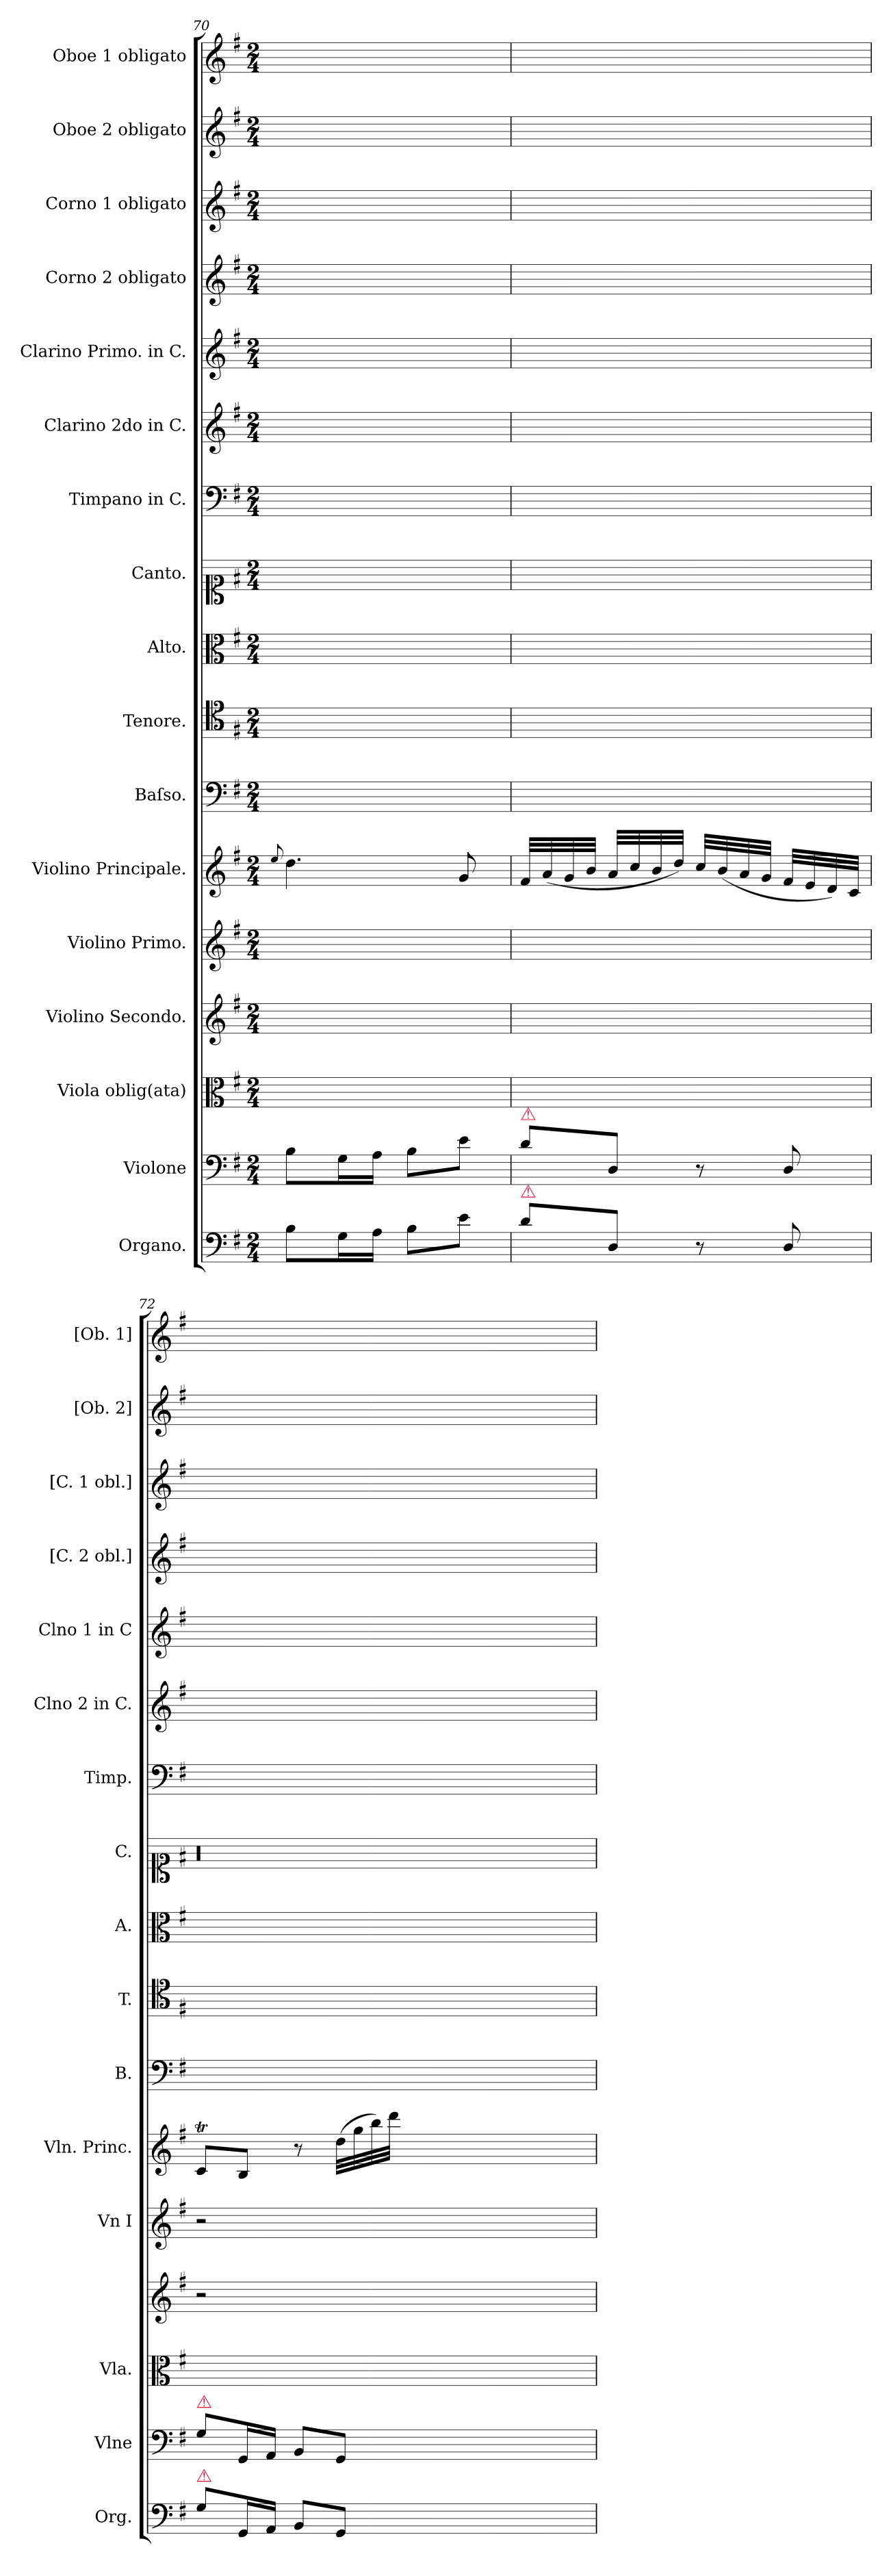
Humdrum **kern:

**kern	**kern	**kern	**kern	**kern	**kern	**kern	**kern	**kern	**kern	**kern	**kern	**kern	**kern	**kern	**kern	**kern
*part17	*part16	*part15	*part14	*part13	*part12	*part11	*part10	*part9	*part8	*part7	*part6	*part5	*part4	*part3	*part2	*part1
*staff17	*staff16	*staff15	*staff14	*staff13	*staff12	*staff11	*staff10	*staff9	*staff8	*staff7	*staff6	*staff5	*staff4	*staff3	*staff2	*staff1
*I"Organo.	*I"Violone	*I"Viola oblig(ata)	*I"Violino Secondo.	*I"Violino Primo.	*I"Violino Principale.	*I"Baſso.	*I"Tenore.	*I"Alto.	*I"Canto.	*I"Timpano in C.	*I"Clarino 2do in C.	*I"Clarino Primo. in C.	*I"Corno 2 obligato	*I"Corno 1 obligato	*I"Oboe 2 obligato	*I"Oboe 1 obligato
*I'Org.	*I'Vlne	*I'Vla.	*	*I'Vn I	*I'Vln. Princ.	*I'B.	*I'T.	*I'A.	*I'C.	*I'Timp.	*I'Clno 2 in C.	*I'Clno 1 in C	*I'[C. 2 obl.]	*I'[C. 1 obl.]	*I'[Ob. 2]	*I'[Ob. 1]
*clefF4	*clefF4	*clefC3	*clefG2	*clefG2	*clefG2	*clefF4	*clefC4	*clefC3	*clefC1	*clefF4	*clefG2	*clefG2	*clefG2	*clefG2	*clefG2	*clefG2
*k[f#]	*k[f#]	*k[f#]	*k[f#]	*k[f#]	*k[f#]	*k[f#]	*k[f#]	*k[f#]	*k[f#]	*k[f#]	*k[f#]	*k[f#]	*k[f#]	*k[f#]	*k[f#]	*k[f#]
*G:	*G:	*G:	*G:	*G:	*G:	*G:	*G:	*G:	*G:	*G:	*G:	*G:	*G:	*G:	*G:	*G:
*M2/4	*M2/4	*M2/4	*M2/4	*M2/4	*M2/4	*M2/4	*M2/4	*M2/4	*M2/4	*M2/4	*M2/4	*M2/4	*M2/4	*M2/4	*M2/4	*M2/4
=70	=70	=70	=70	=70	=70	=70	=70	=70	=70	=70	=70	=70	=70	=70	=70	=70
.	.	.	.	.	8qqee/	.	.	.	.	.	.	.	.	.	.	.
8B\L	8B\L	2ryy	2ryy	2ryy	4.dd\	2ryy	2ryy	2ryy	2ryy	2ryy	2ryy	2ryy	2ryy	2ryy	2ryy	2ryy
16G\L	16G\L	.	.	.	.	.	.	.	.	.	.	.	.	.	.	.
16A\JJ	16A\JJ	.	.	.	.	.	.	.	.	.	.	.	.	.	.	.
8B\L	8B\L	.	.	.	.	.	.	.	.	.	.	.	.	.	.	.
8e\J	8e\J	.	.	.	8g/	.	.	.	.	.	.	.	.	.	.	.
=71	=71	=71	=71	=71	=71	=71	=71	=71	=71	=71	=71	=71	=71	=71	=71	=71
!	!LO:TX:a:color=crimson:t=⚠	!	!	!	!	!	!	!	!	!	!	!	!	!	!	!
!LO:TX:a:color=crimson:t=⚠	!	!	!	!	!	!	!	!	!	!	!	!	!	!	!	!
8d\L	8d\L	2ryy	2ryy	2ryy	32f#/LLL	2ryy	2ryy	2ryy	2ryy	2ryy	2ryy	2ryy	2ryy	2ryy	2ryy	2ryy
.	.	.	.	.	(32a/	.	.	.	.	.	.	.	.	.	.	.
.	.	.	.	.	32g/	.	.	.	.	.	.	.	.	.	.	.
.	.	.	.	.	32b/JJJ	.	.	.	.	.	.	.	.	.	.	.
8D/J	8D/J	.	.	.	32a/LLL	.	.	.	.	.	.	.	.	.	.	.
.	.	.	.	.	32cc/	.	.	.	.	.	.	.	.	.	.	.
.	.	.	.	.	32b/	.	.	.	.	.	.	.	.	.	.	.
.	.	.	.	.	32dd/JJJ)	.	.	.	.	.	.	.	.	.	.	.
8r	8r	.	.	.	32cc/LLL	.	.	.	.	.	.	.	.	.	.	.
.	.	.	.	.	(32b/	.	.	.	.	.	.	.	.	.	.	.
.	.	.	.	.	32a/	.	.	.	.	.	.	.	.	.	.	.
.	.	.	.	.	32g/JJJ	.	.	.	.	.	.	.	.	.	.	.
8D/	8D/	.	.	.	32f#/LLL	.	.	.	.	.	.	.	.	.	.	.
.	.	.	.	.	32e/	.	.	.	.	.	.	.	.	.	.	.
.	.	.	.	.	32d/)	.	.	.	.	.	.	.	.	.	.	.
.	.	.	.	.	32c/JJJ	.	.	.	.	.	.	.	.	.	.	.
=72	=72	=72	=72	=72	=72	=72	=72	=72	=72	=72	=72	=72	=72	=72	=72	=72
!	!LO:TX:a:color=crimson:t=⚠	!	!	!	!	!	!	!	!	!	!	!	!	!	!	!
!LO:TX:a:color=crimson:t=⚠	!	!	!	!	!	!	!	!	!	!	!	!	!	!	!	!
!	!	!	!	!	!	!	!	!	!LO:N:vis=00	!	!	!	!	!	!	!
8G\L	8G\L	2ryy	2r	2r	8cT/L	2ryy	2ryy	2ryy	0r	2ryy	2ryy	2ryy	2ryy	2ryy	2ryy	2ryy
16GG/L	16GG/L	.	.	.	8B/J	.	.	.	.	.	.	.	.	.	.	.
16AA/JJ	16AA/JJ	.	.	.	.	.	.	.	.	.	.	.	.	.	.	.
8BB/L	8BB/L	.	.	.	8r	.	.	.	.	.	.	.	.	.	.	.
8GG/J	8GG/J	.	.	.	(32dd\LLL	.	.	.	.	.	.	.	.	.	.	.
.	.	.	.	.	32gg\	.	.	.	.	.	.	.	.	.	.	.
.	.	.	.	.	32bb\)	.	.	.	.	.	.	.	.	.	.	.
.	.	.	.	.	32ddd\JJJ	.	.	.	.	.	.	.	.	.	.	.
1.ryy	1.ryy	1.ryy	1.ryy	1.ryy	1.ryy	1.ryy	1.ryy	1.ryy	.	1.ryy	1.ryy	1.ryy	1.ryy	1.ryy	1.ryy	1.ryy
=	=	=	=	=	=	=	=	=	=	=	=	=	=	=	=	=
*-	*-	*-	*-	*-	*-	*-	*-	*-	*-	*-	*-	*-	*-	*-	*-	*-
